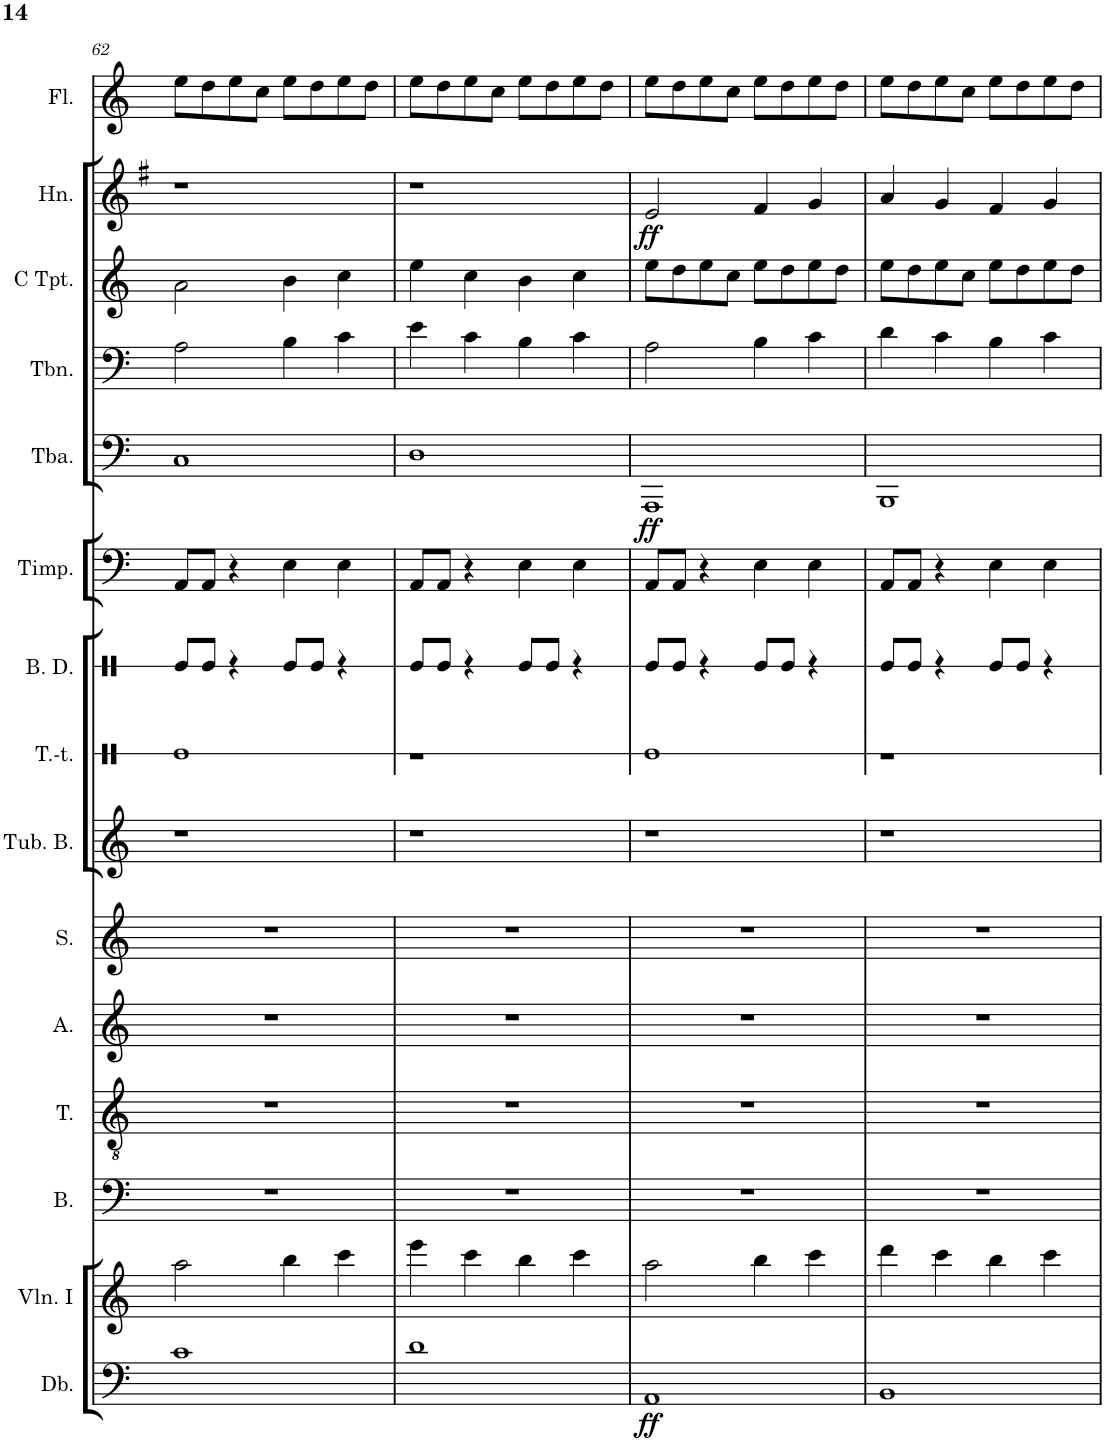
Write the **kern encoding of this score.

**kern	**dynam	**kern	**kern	**kern	**kern	**kern	**kern	**kern	**kern	**kern	**kern	**dynam	**kern	**kern	**kern	**dynam	**kern
*part15	*part15	*part14	*part13	*part12	*part11	*part10	*part9	*part8	*part7	*part6	*part5	*part5	*part4	*part3	*part2	*part2	*part1
*staff15	*staff15	*staff14	*staff13	*staff12	*staff11	*staff10	*staff9	*staff8	*staff7	*staff6	*staff5	*staff5	*staff4	*staff3	*staff2	*staff2	*staff1
*I"Double Bass	*	*I"Violin I	*I"Bass	*I"Tenor	*I"Alto	*I"Soprano	*I"Tubular Bells	*I"Tam-tam	*I"Bass Drum	*I"Timpani	*I"Tuba	*	*I"Trombone	*I"Trumpet in C	*I"Horn in F	*	*I"Flute
*I'Db.	*	*I'Vln. I	*I'B.	*I'T.	*I'A.	*I'S.	*I'Tub. B.	*I'T.-t.	*I'B. D.	*I'Timp.	*I'Tba.	*	*I'Tbn.	*	*I'Hn.	*	*I'Fl.
!!LO:PB:g=z
*clefF4	*	*clefG2	*clefF4	*clefGv2	*clefG2	*clefG2	*clefG2	*clefX	*clefX	*clefF4	*clefF4	*	*clefF4	*clefG2	*clefG2	*	*clefG2
*Trd7c12	*	*	*	*	*	*	*	*	*	*	*	*	*	*	*Trd4c7	*	*Trd-7c-12
*k[]	*	*k[]	*k[]	*k[]	*k[]	*k[]	*k[]	*k[]	*k[]	*k[]	*k[]	*	*k[]	*k[]	*k[f#]	*	*k[]
*M4/4	*	*M4/4	*M4/4	*M4/4	*M4/4	*M4/4	*M4/4	*M4/4	*M4/4	*M4/4	*M4/4	*	*M4/4	*M4/4	*M4/4	*	*M4/4
=62	=62	=62	=62	=62	=62	=62	=62	=62	=62	=62	=62	=62	=62	=62	=62	=62	=62
1c	.	2aa\	1r	1r	1r	1r	1r	1ff	8Re/L	8AA/L	1C	.	2A\	2a\	1r	.	8ee\L
.	.	.	.	.	.	.	.	.	8Re/J	8AA/J	.	.	.	.	.	.	8dd\
.	.	.	.	.	.	.	.	.	4r	4r	.	.	.	.	.	.	8ee\
.	.	.	.	.	.	.	.	.	.	.	.	.	.	.	.	.	8cc\J
.	.	4bb\	.	.	.	.	.	.	8Re/L	4E\	.	.	4B\	4b\	.	.	8ee\L
.	.	.	.	.	.	.	.	.	8Re/J	.	.	.	.	.	.	.	8dd\
.	.	4ccc\	.	.	.	.	.	.	4r	4E\	.	.	4c\	4cc\	.	.	8ee\
.	.	.	.	.	.	.	.	.	.	.	.	.	.	.	.	.	8dd\J
=63	=63	=63	=63	=63	=63	=63	=63	=63	=63	=63	=63	=63	=63	=63	=63	=63	=63
1d	.	4eee\	1r	1r	1r	1r	1r	1r	8Re/L	8AA/L	1D	.	4e\	4ee\	1r	.	8ee\L
.	.	.	.	.	.	.	.	.	8Re/J	8AA/J	.	.	.	.	.	.	8dd\
.	.	4ccc\	.	.	.	.	.	.	4r	4r	.	.	4c\	4cc\	.	.	8ee\
.	.	.	.	.	.	.	.	.	.	.	.	.	.	.	.	.	8cc\J
.	.	4bb\	.	.	.	.	.	.	8Re/L	4E\	.	.	4B\	4b\	.	.	8ee\L
.	.	.	.	.	.	.	.	.	8Re/J	.	.	.	.	.	.	.	8dd\
.	.	4ccc\	.	.	.	.	.	.	4r	4E\	.	.	4c\	4cc\	.	.	8ee\
.	.	.	.	.	.	.	.	.	.	.	.	.	.	.	.	.	8dd\J
=64	=64	=64	=64	=64	=64	=64	=64	=64	=64	=64	=64	=64	=64	=64	=64	=64	=64
!	!LO:DY:b	!	!	!	!	!	!	!	!	!	!	!LO:DY:b	!	!	!	!LO:DY:b	!
1AA	ff	2aa\	1r	1r	1r	1r	1r	1ff	8Re/L	8AA/L	1AAA	ff	2A\	8ee\L	2e/	ff	8ee\L
.	.	.	.	.	.	.	.	.	8Re/J	8AA/J	.	.	.	8dd\	.	.	8dd\
.	.	.	.	.	.	.	.	.	4r	4r	.	.	.	8ee\	.	.	8ee\
.	.	.	.	.	.	.	.	.	.	.	.	.	.	8cc\J	.	.	8cc\J
.	.	4bb\	.	.	.	.	.	.	8Re/L	4E\	.	.	4B\	8ee\L	4f#/	.	8ee\L
.	.	.	.	.	.	.	.	.	8Re/J	.	.	.	.	8dd\	.	.	8dd\
.	.	4ccc\	.	.	.	.	.	.	4r	4E\	.	.	4c\	8ee\	4g/	.	8ee\
.	.	.	.	.	.	.	.	.	.	.	.	.	.	8dd\J	.	.	8dd\J
=65	=65	=65	=65	=65	=65	=65	=65	=65	=65	=65	=65	=65	=65	=65	=65	=65	=65
1BB	.	4ddd\	1r	1r	1r	1r	1r	1r	8Re/L	8AA/L	1BBB	.	4d\	8ee\L	4a/	.	8ee\L
.	.	.	.	.	.	.	.	.	8Re/J	8AA/J	.	.	.	8dd\	.	.	8dd\
.	.	4ccc\	.	.	.	.	.	.	4r	4r	.	.	4c\	8ee\	4g/	.	8ee\
.	.	.	.	.	.	.	.	.	.	.	.	.	.	8cc\J	.	.	8cc\J
.	.	4bb\	.	.	.	.	.	.	8Re/L	4E\	.	.	4B\	8ee\L	4f#/	.	8ee\L
.	.	.	.	.	.	.	.	.	8Re/J	.	.	.	.	8dd\	.	.	8dd\
.	.	4ccc\	.	.	.	.	.	.	4r	4E\	.	.	4c\	8ee\	4g/	.	8ee\
.	.	.	.	.	.	.	.	.	.	.	.	.	.	8dd\J	.	.	8dd\J
=	=	=	=	=	=	=	=	=	=	=	=	=	=	=	=	=	=
*-	*-	*-	*-	*-	*-	*-	*-	*-	*-	*-	*-	*-	*-	*-	*-	*-	*-
